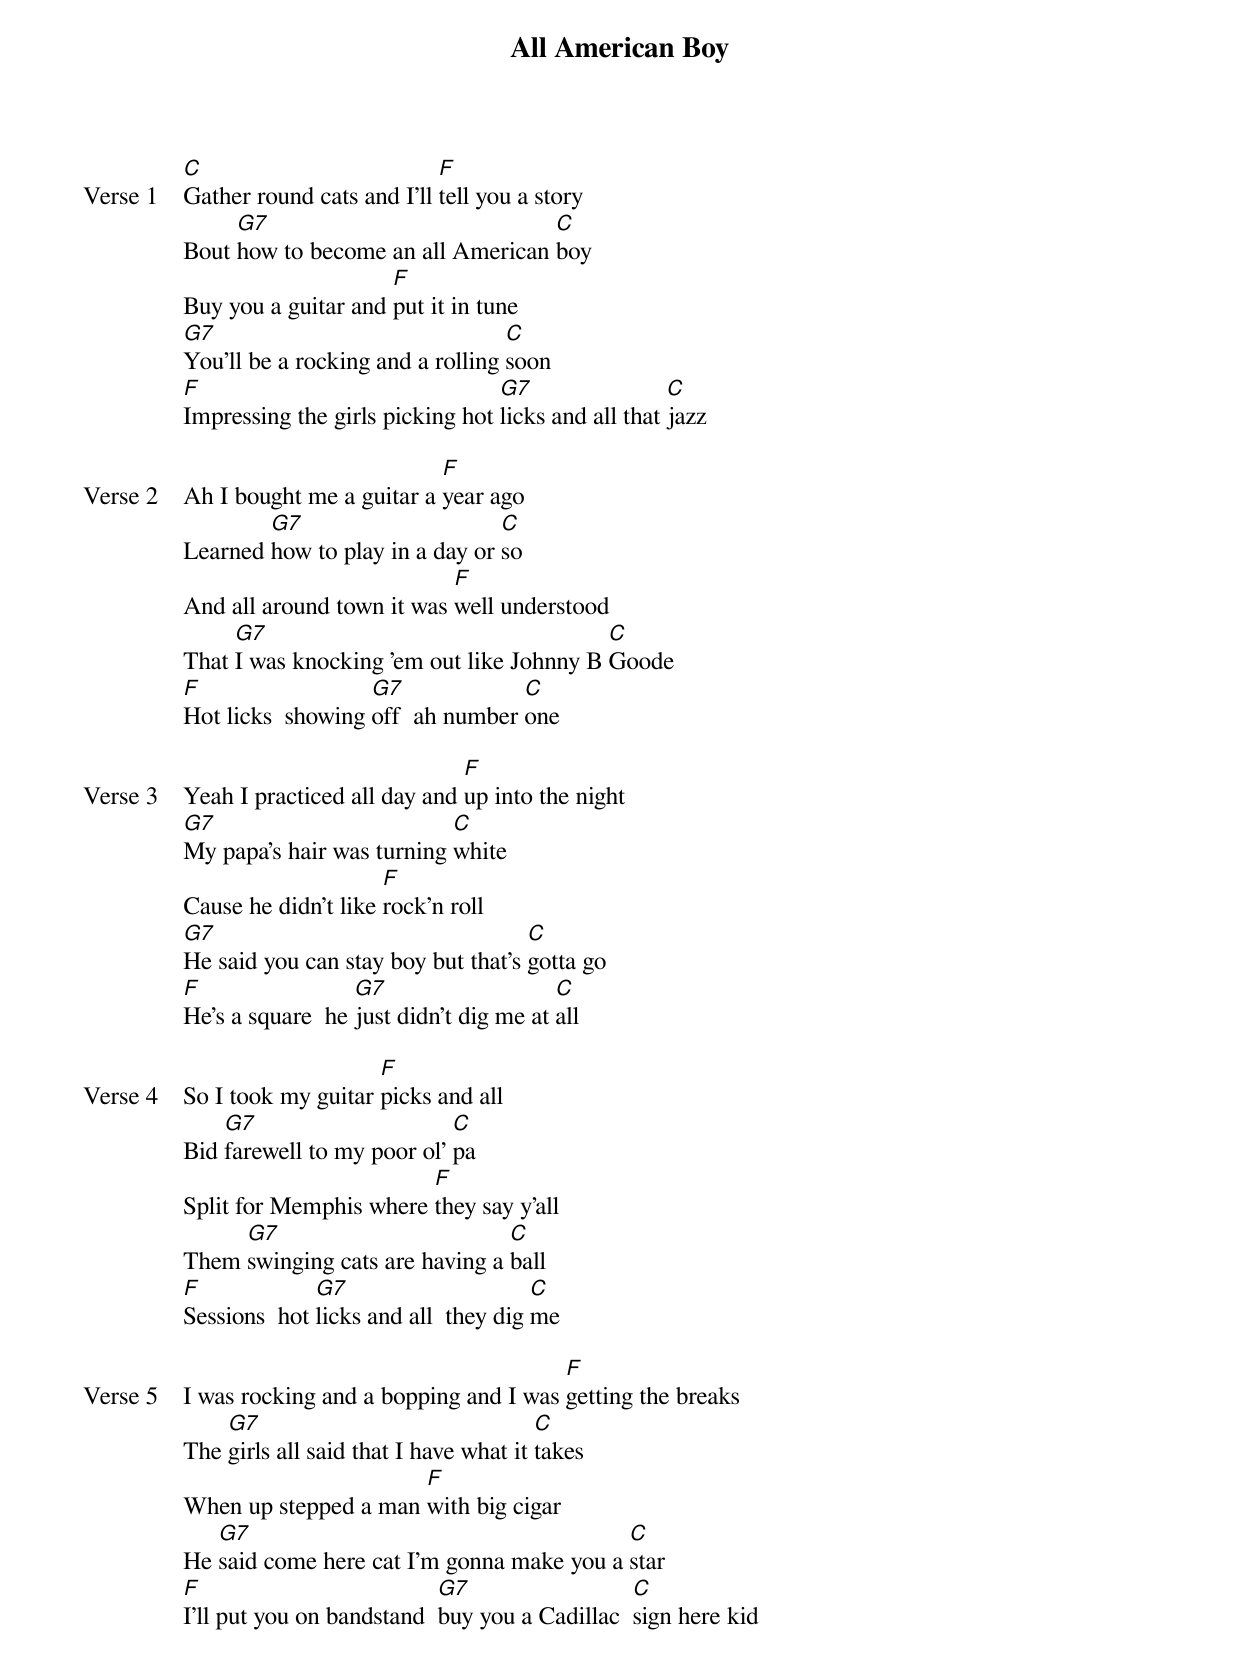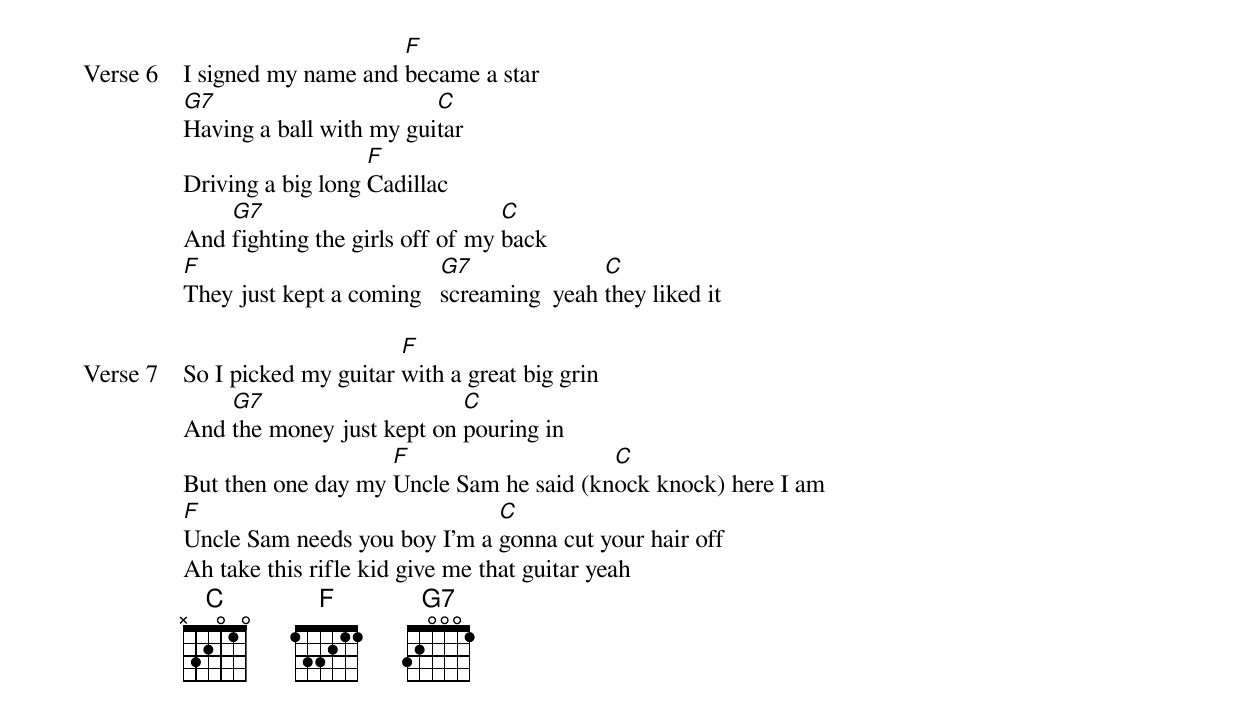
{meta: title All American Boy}
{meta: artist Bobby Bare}
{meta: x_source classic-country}
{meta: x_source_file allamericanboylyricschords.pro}
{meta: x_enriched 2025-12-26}

{start_of_verse: Verse 1}
[C]Gather round cats and I'll [F]tell you a story
Bout [G7]how to become an all American [C]boy
Buy you a guitar and [F]put it in tune
[G7]You'll be a rocking and a rolling [C]soon
[F]Impressing the girls picking hot [G7]licks and all that [C]jazz
{end_of_verse}

{start_of_verse: Verse 2}
Ah I bought me a guitar a [F]year ago
Learned [G7]how to play in a day or [C]so
And all around town it was [F]well understood
That [G7]I was knocking 'em out like Johnny B [C]Goode
[F]Hot licks  showing [G7]off  ah number [C]one
{end_of_verse}

{start_of_verse: Verse 3}
Yeah I practiced all day and [F]up into the night
[G7]My papa's hair was turning [C]white
Cause he didn't like [F]rock'n roll
[G7]He said you can stay boy but that's [C]gotta go
[F]He's a square  he [G7]just didn't dig me at [C]all
{end_of_verse}

{start_of_verse: Verse 4}
So I took my guitar [F]picks and all
Bid [G7]farewell to my poor ol' [C]pa
Split for Memphis where [F]they say y'all
Them [G7]swinging cats are having a [C]ball
[F]Sessions  hot [G7]licks and all  they dig [C]me
{end_of_verse}

{start_of_verse: Verse 5}
I was rocking and a bopping and I was [F]getting the breaks
The [G7]girls all said that I have what it [C]takes
When up stepped a man [F]with big cigar
He [G7]said come here cat I'm gonna make you a [C]star
[F]I'll put you on bandstand  [G7]buy you a Cadillac  [C]sign here kid
{end_of_verse}

{start_of_verse: Verse 6}
I signed my name and [F]became a star
[G7]Having a ball with my gui[C]tar
Driving a big long [F]Cadillac
And [G7]fighting the girls off of my [C]back
[F]They just kept a coming   [G7]screaming  yeah [C]they liked it
{end_of_verse}

{start_of_verse: Verse 7}
So I picked my guitar [F]with a great big grin
And [G7]the money just kept on [C]pouring in
But then one day my [F]Uncle Sam he said (kn[C]ock knock) here I am
[F]Uncle Sam needs you boy I'm a [C]gonna cut your hair off
Ah take this rifle kid give me that guitar yeah
{end_of_verse}
